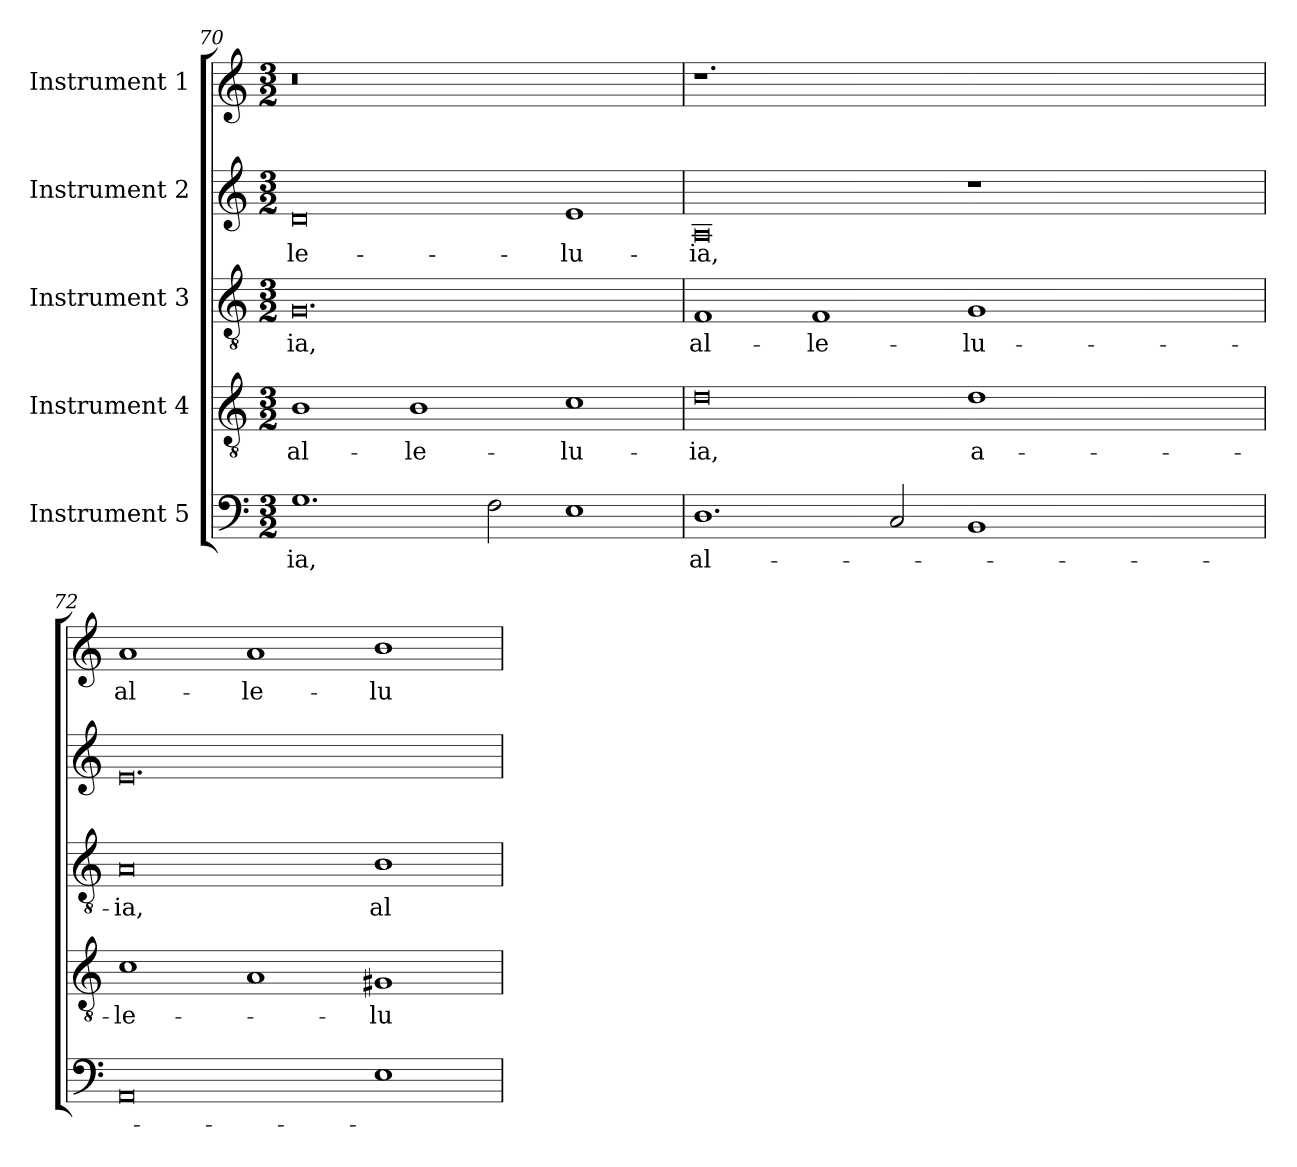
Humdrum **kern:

**kern	**text	**kern	**text	**kern	**text	**kern	**text	**kern	**text
*part5	*part5	*part4	*part4	*part3	*part3	*part2	*part2	*part1	*part1
*staff5	*staff5	*staff4	*staff4	*staff3	*staff3	*staff2	*staff2	*staff1	*staff1
*I"Instrument 5	*	*I"Instrument 4	*	*I"Instrument 3	*	*I"Instrument 2	*	*I"Instrument 1	*
*clefF4	*	*clefGv2	*	*clefGv2	*	*clefG2	*	*clefG2	*
*M3/2	*	*M3/2	*	*M3/2	*	*M3/2	*	*M3/2	*
=70	=70	=70	=70	=70	=70	=70	=70	=70	=70
!	!LO:LY:b:cj	!	!LO:LY:b:cj	!	!LO:LY:b:cj	!	!LO:LY:b:rj	!	!
1.G	-ia,	1B	al-	0.G	-ia,	0d	-le-	0.r	.
!	!	!	!LO:LY:b:cj	!	!	!	!	!	!
.	.	1B	-le-	.	.	.	.	.	.
2F\	.	.	.	.	.	.	.	.	.
!	!	!	!LO:LY:b:cj	!	!	!	!LO:LY:b:cj	!	!
1E	.	1c	-lu-	.	.	1e	-lu-	.	.
=71	=71	=71	=71	=71	=71	=71	=71	=71	=71
!	!LO:LY:b:cj	!	!LO:LY:b:cj	!	!LO:LY:b:cj	!	!LO:LY:b:cj	!	!
1.D	al-	0d	-ia,	1F	al-	0A	-ia,	1.r	.
!	!	!	!	!	!LO:LY:b:cj	!	!	!	!
.	.	.	.	1F	-le-	.	.	.	.
2C/	.	.	.	.	.	.	.	2%7ryy	.
!	!	!	!LO:LY:b:rj	!	!LO:LY:b:cj	!LO:N:vis=1	!	!	!
1BB	.	1d	a-	1G	-lu-	0.r	.	.	.
0ryy	.	0ryy	.	0ryy	.	.	.	.	.
=72	=72	=72	=72	=72	=72	=72	=72	=72	=72
!	!	!	!LO:LY:b:cj	!	!LO:LY:b:cj	!	!	!	!LO:LY:b:cj
0AA	.	1c	-le-	0A	-ia,	0.e	.	1a	al-
!	!	!	!	!	!	!	!	!	!LO:LY:b:cj
.	.	1A	.	.	.	.	.	1a	-le-
!	!	!	!LO:LY:b:cj	!	!LO:LY:b:cj	!	!	!	!LO:LY:b:cj
1E	.	1G#X	-lu-	1B	al-	.	.	1b	-lu-
=	=	=	=	=	=	=	=	=	=
*-	*-	*-	*-	*-	*-	*-	*-	*-	*-
